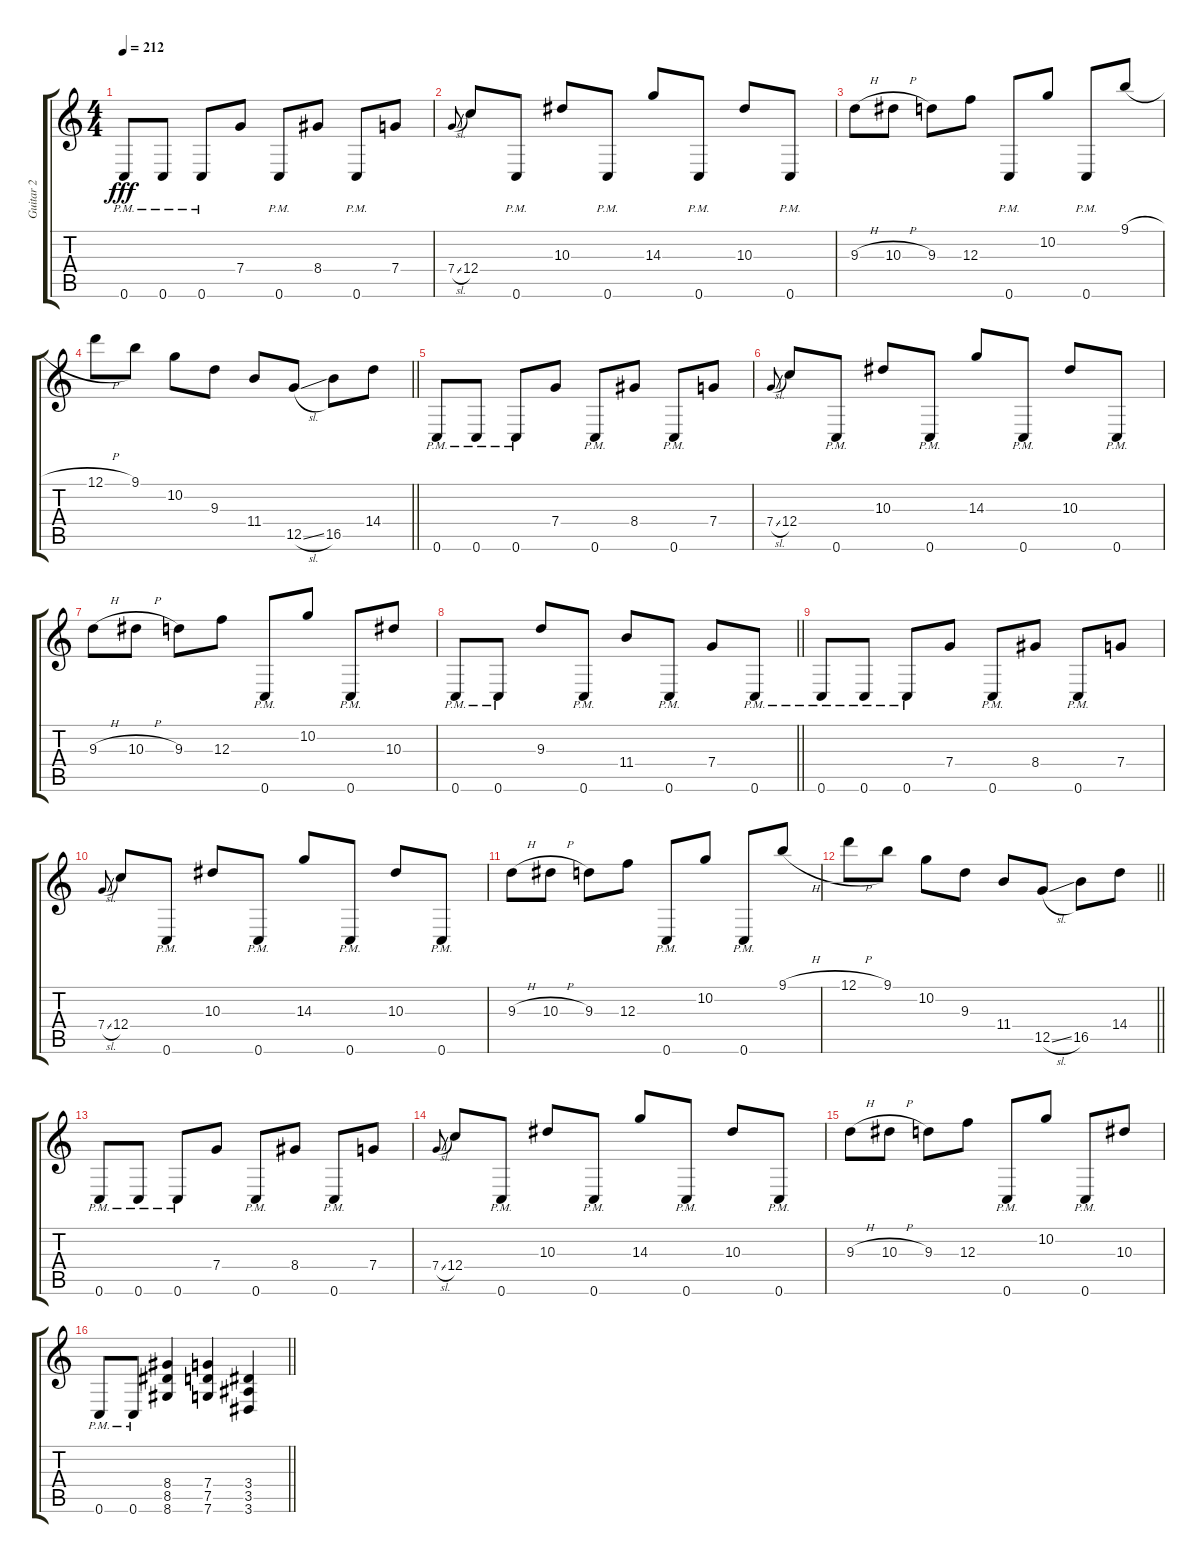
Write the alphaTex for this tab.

\track ("Guitar 2" "Guitar 2") {instrument distortionguitar}
\staff {score tabs}
\tuning (D4 A3 F3 C3 G2 C2) {hide}
\ts (4 4)
\tempo 212
\clef g2
\ks c
0.6{pm}.8{dy fff} 0.6{pm}.8 0.6{pm}.8 7.4.8 0.6{pm}.8 8.4.8 0.6{pm}.8 7.4.8 |
7.4{sl}.8{gr onbeat} 12.4.8 0.6{pm}.8 10.3.8 0.6{pm}.8 14.3.8 0.6{pm}.8 10.3.8 0.6{pm}.8 |
9.3{h}.8 10.3{h}.8 9.3.8 12.3.8 0.6{pm}.8 10.2.8 0.6{pm}.8 9.1{h}.8 |
\barLineRight lightlight
12.1{h}.8 9.1.8 10.2.8 9.3.8 11.4.8 12.5{sl}.8 16.5.8 14.4.8 |
0.6{pm}.8 0.6{pm}.8 0.6{pm}.8 7.4.8 0.6{pm}.8 8.4.8 0.6{pm}.8 7.4.8 |
7.4{sl}.8{gr onbeat} 12.4.8 0.6{pm}.8 10.3.8 0.6{pm}.8 14.3.8 0.6{pm}.8 10.3.8 0.6{pm}.8 |
9.3{h}.8 10.3{h}.8 9.3.8 12.3.8 0.6{pm}.8 10.2.8 0.6{pm}.8 10.3.8 |
\barLineRight lightlight
0.6{pm}.8 0.6{pm}.8 9.3.8 0.6{pm}.8 11.4.8 0.6{pm}.8 7.4.8 0.6{pm}.8 |
0.6{pm}.8 0.6{pm}.8 0.6{pm}.8 7.4.8 0.6{pm}.8 8.4.8 0.6{pm}.8 7.4.8 |
7.4{sl}.8{gr onbeat} 12.4.8 0.6{pm}.8 10.3.8 0.6{pm}.8 14.3.8 0.6{pm}.8 10.3.8 0.6{pm}.8 |
9.3{h}.8 10.3{h}.8 9.3.8 12.3.8 0.6{pm}.8 10.2.8 0.6{pm}.8 9.1{h}.8 |
\barLineRight lightlight
12.1{h}.8 9.1.8 10.2.8 9.3.8 11.4.8 12.5{sl}.8 16.5.8 14.4.8 |
0.6{pm}.8 0.6{pm}.8 0.6{pm}.8 7.4.8 0.6{pm}.8 8.4.8 0.6{pm}.8 7.4.8 |
7.4{sl}.8{gr onbeat} 12.4.8 0.6{pm}.8 10.3.8 0.6{pm}.8 14.3.8 0.6{pm}.8 10.3.8 0.6{pm}.8 |
9.3{h}.8 10.3{h}.8 9.3.8 12.3.8 0.6{pm}.8 10.2.8 0.6{pm}.8 10.3.8 |
\barLineRight lightlight
0.6{pm}.8 0.6{pm}.8 (8.4 8.5 8.6).4 (7.4 7.5 7.6).4 (3.4 3.5 3.6).4
